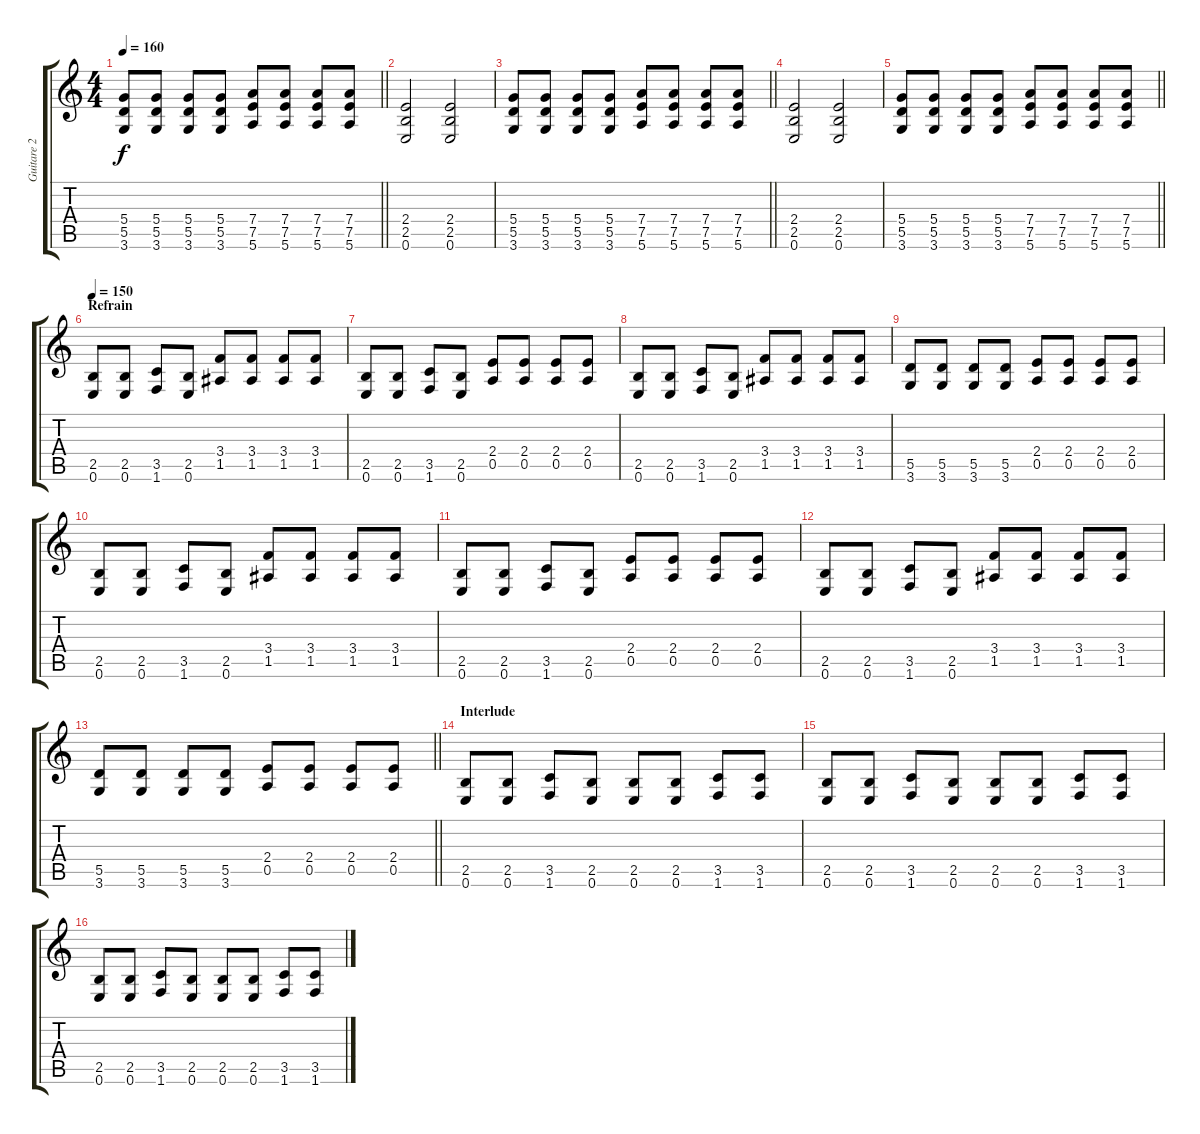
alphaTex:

\track ("Guitare 2" "Guitare 2") {instrument distortionguitar}
\staff {score tabs}
\tuning (E4 B3 G3 D3 A2 E2) {hide}
\ts (4 4)
\tempo 160
\clef g2
\barLineRight lightlight
\ks c
(5.4 5.5 3.6).8{dy f} (5.4 5.5 3.6).8 (5.4 5.5 3.6).8 (5.4 5.5 3.6).8 (7.4 7.5 5.6).8 (7.4 7.5 5.6).8 (7.4 7.5 5.6).8 (7.4 7.5 5.6).8 |
(2.4 2.5 0.6).2 (2.4 2.5 0.6).2 |
\barLineRight lightlight
(5.4 5.5 3.6).8 (5.4 5.5 3.6).8 (5.4 5.5 3.6).8 (5.4 5.5 3.6).8 (7.4 7.5 5.6).8 (7.4 7.5 5.6).8 (7.4 7.5 5.6).8 (7.4 7.5 5.6).8 |
(2.4 2.5 0.6).2 (2.4 2.5 0.6).2 |
\barLineRight lightlight
(5.4 5.5 3.6).8 (5.4 5.5 3.6).8 (5.4 5.5 3.6).8 (5.4 5.5 3.6).8 (7.4 7.5 5.6).8 (7.4 7.5 5.6).8 (7.4 7.5 5.6).8 (7.4 7.5 5.6).8 |
\section ("" "Refrain")
\tempo 150
(2.5 0.6).8 (2.5 0.6).8 (3.5 1.6).8 (2.5 0.6).8 (3.4 1.5).8 (3.4 1.5).8 (3.4 1.5).8 (3.4 1.5).8 |
(2.5 0.6).8 (2.5 0.6).8 (3.5 1.6).8 (2.5 0.6).8 (2.4 0.5).8 (2.4 0.5).8 (2.4 0.5).8 (2.4 0.5).8 |
(2.5 0.6).8 (2.5 0.6).8 (3.5 1.6).8 (2.5 0.6).8 (3.4 1.5).8 (3.4 1.5).8 (3.4 1.5).8 (3.4 1.5).8 |
(5.5 3.6).8 (5.5 3.6).8 (5.5 3.6).8 (5.5 3.6).8 (2.4 0.5).8 (2.4 0.5).8 (2.4 0.5).8 (2.4 0.5).8 |
(2.5 0.6).8 (2.5 0.6).8 (3.5 1.6).8 (2.5 0.6).8 (3.4 1.5).8 (3.4 1.5).8 (3.4 1.5).8 (3.4 1.5).8 |
(2.5 0.6).8 (2.5 0.6).8 (3.5 1.6).8 (2.5 0.6).8 (2.4 0.5).8 (2.4 0.5).8 (2.4 0.5).8 (2.4 0.5).8 |
(2.5 0.6).8 (2.5 0.6).8 (3.5 1.6).8 (2.5 0.6).8 (3.4 1.5).8 (3.4 1.5).8 (3.4 1.5).8 (3.4 1.5).8 |
\barLineRight lightlight
(5.5 3.6).8 (5.5 3.6).8 (5.5 3.6).8 (5.5 3.6).8 (2.4 0.5).8 (2.4 0.5).8 (2.4 0.5).8 (2.4 0.5).8 |
\section ("" "Interlude")
(2.5 0.6).8 (2.5 0.6).8 (3.5 1.6).8 (2.5 0.6).8 (2.5 0.6).8 (2.5 0.6).8 (3.5 1.6).8 (3.5 1.6).8 |
(2.5 0.6).8 (2.5 0.6).8 (3.5 1.6).8 (2.5 0.6).8 (2.5 0.6).8 (2.5 0.6).8 (3.5 1.6).8 (3.5 1.6).8 |
(2.5 0.6).8 (2.5 0.6).8 (3.5 1.6).8 (2.5 0.6).8 (2.5 0.6).8 (2.5 0.6).8 (3.5 1.6).8 (3.5 1.6).8
